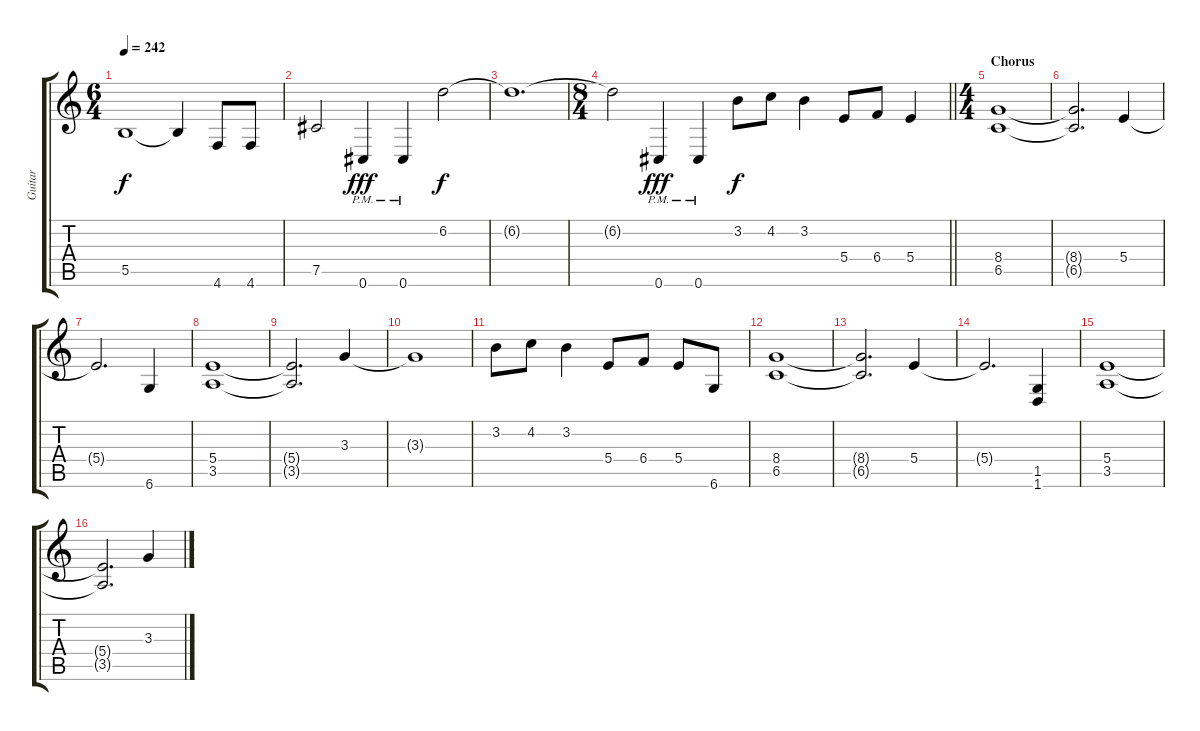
\track ("Guitar" "Guitar") {instrument distortionguitar}
\staff {score tabs}
\tuning (Db4 Ab3 E3 B2 Gb2 Db2) {hide}
\ts (6 4)
\tempo 242
\clef g2
\ks c
5.5.1{dy f} 5.5{t}.4 4.6.8 4.6.8 |
7.5.2 0.6{pm}.4{dy fff} 0.6{pm}.4 6.2.2{dy f} |
6.2{t}.1{d} |
\ts (8 4)
\barLineRight lightlight
6.2{t}.2 0.6{pm}.4{dy fff} 0.6{pm}.4 3.2.8{dy f} 4.2.8 3.2.4 5.4.8 6.4.8 5.4.4 |
\ts (4 4)
\section ("" "Chorus")
(8.4 6.5).1 |
(8.4{t} 6.5{t}).2{d} 5.4.4 |
5.4{t}.2{d} 6.6.4 |
(5.4 3.5).1 |
(5.4{t} 3.5{t}).2{d} 3.3.4 |
3.3{t}.1 |
3.2.8 4.2.8 3.2.4 5.4.8 6.4.8 5.4.8 6.6.8 |
(8.4 6.5).1 |
(8.4{t} 6.5{t}).2{d} 5.4.4 |
5.4{t}.2{d} (1.5 1.6).4 |
(5.4 3.5).1 |
(5.4{t} 3.5{t}).2{d} 3.3.4
